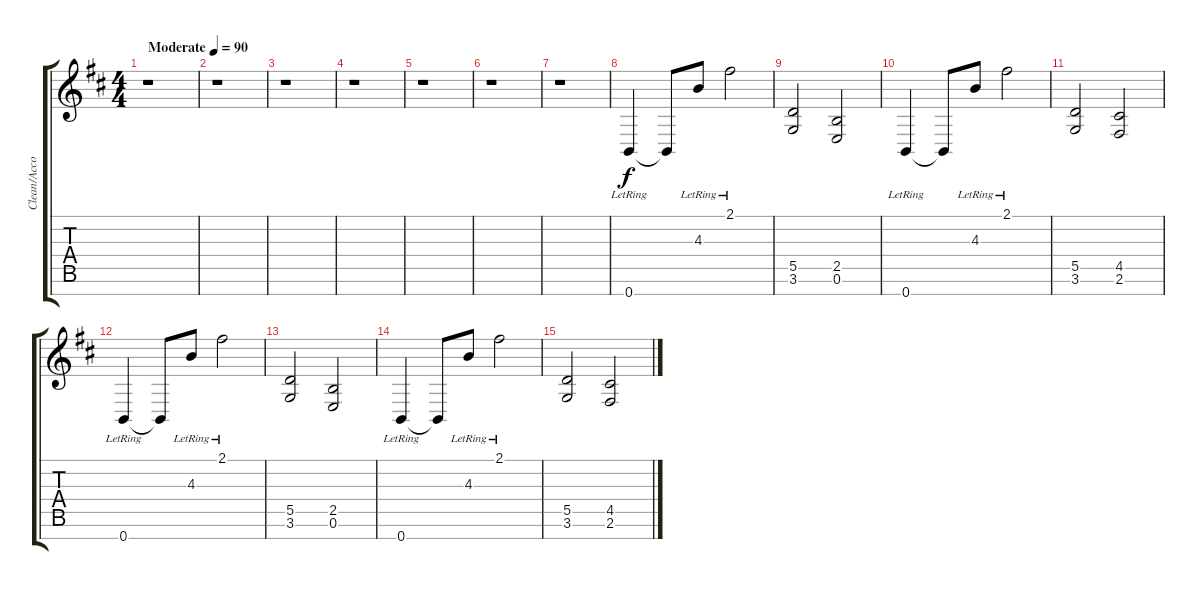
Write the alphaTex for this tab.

\track ("Clean/Accoustic Guitar" "Clean/Acco") {instrument electricguitarclean}
\staff {score tabs}
\tuning (E4 B3 G3 D3 A2 E2 B1) {hide}
\ts (4 4)
\tempo (90 "Moderate")
\clef g2
\ks bminor
r.1{dy f instrument electricguitarclean} |
r.1 |
r.1 |
r.1 |
r.1 |
r.1 |
r.1 |
0.7{lr}.4 0.7{t}.8 4.3{lr}.8 2.1{lr}.2 |
(5.5 3.6).2 (2.5 0.6).2 |
0.7{lr}.4 0.7{t}.8 4.3{lr}.8 2.1{lr}.2 |
(5.5 3.6).2 (4.5 2.6).2 |
0.7{lr}.4 0.7{t}.8 4.3{lr}.8 2.1{lr}.2 |
(5.5 3.6).2 (2.5 0.6).2 |
0.7{lr}.4 0.7{t}.8 4.3{lr}.8 2.1{lr}.2 |
(5.5 3.6).2 (4.5 2.6).2
